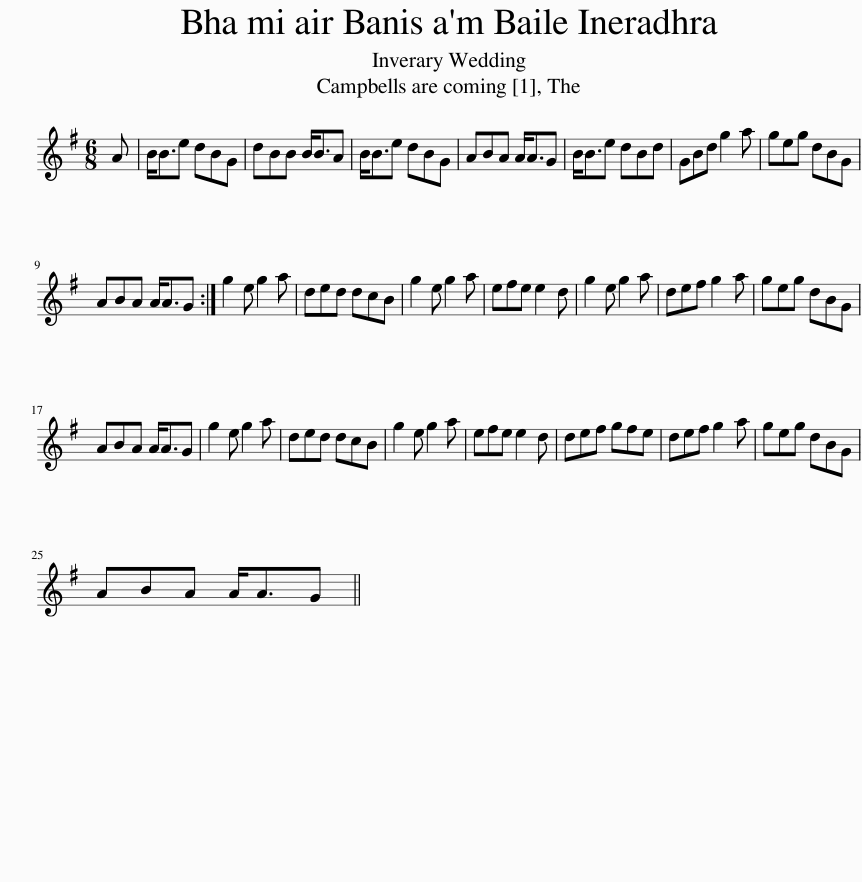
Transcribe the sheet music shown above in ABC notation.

X:1
L:1/8
M:6/8
I:linebreak $
K:G
V:1 treble
V:1
 A | B<Be dBG | dBB B<BA | B<Be dBG | ABA A<AG | %5
 B<Be dBd | GBd g2 a | geg dBG |$ ABA A<AG :| g2 e g2 a | %10
 ded dcB | g2 e g2 a | efe e2 d | g2 e g2 a | def g2 a | %15
 geg dBG |$ ABA A<AG | g2 e g2 a | ded dcB | g2 e g2 a | %20
 efe e2 d | def gfe | def g2 a | geg dBG |$ ABA A<AG || %25
